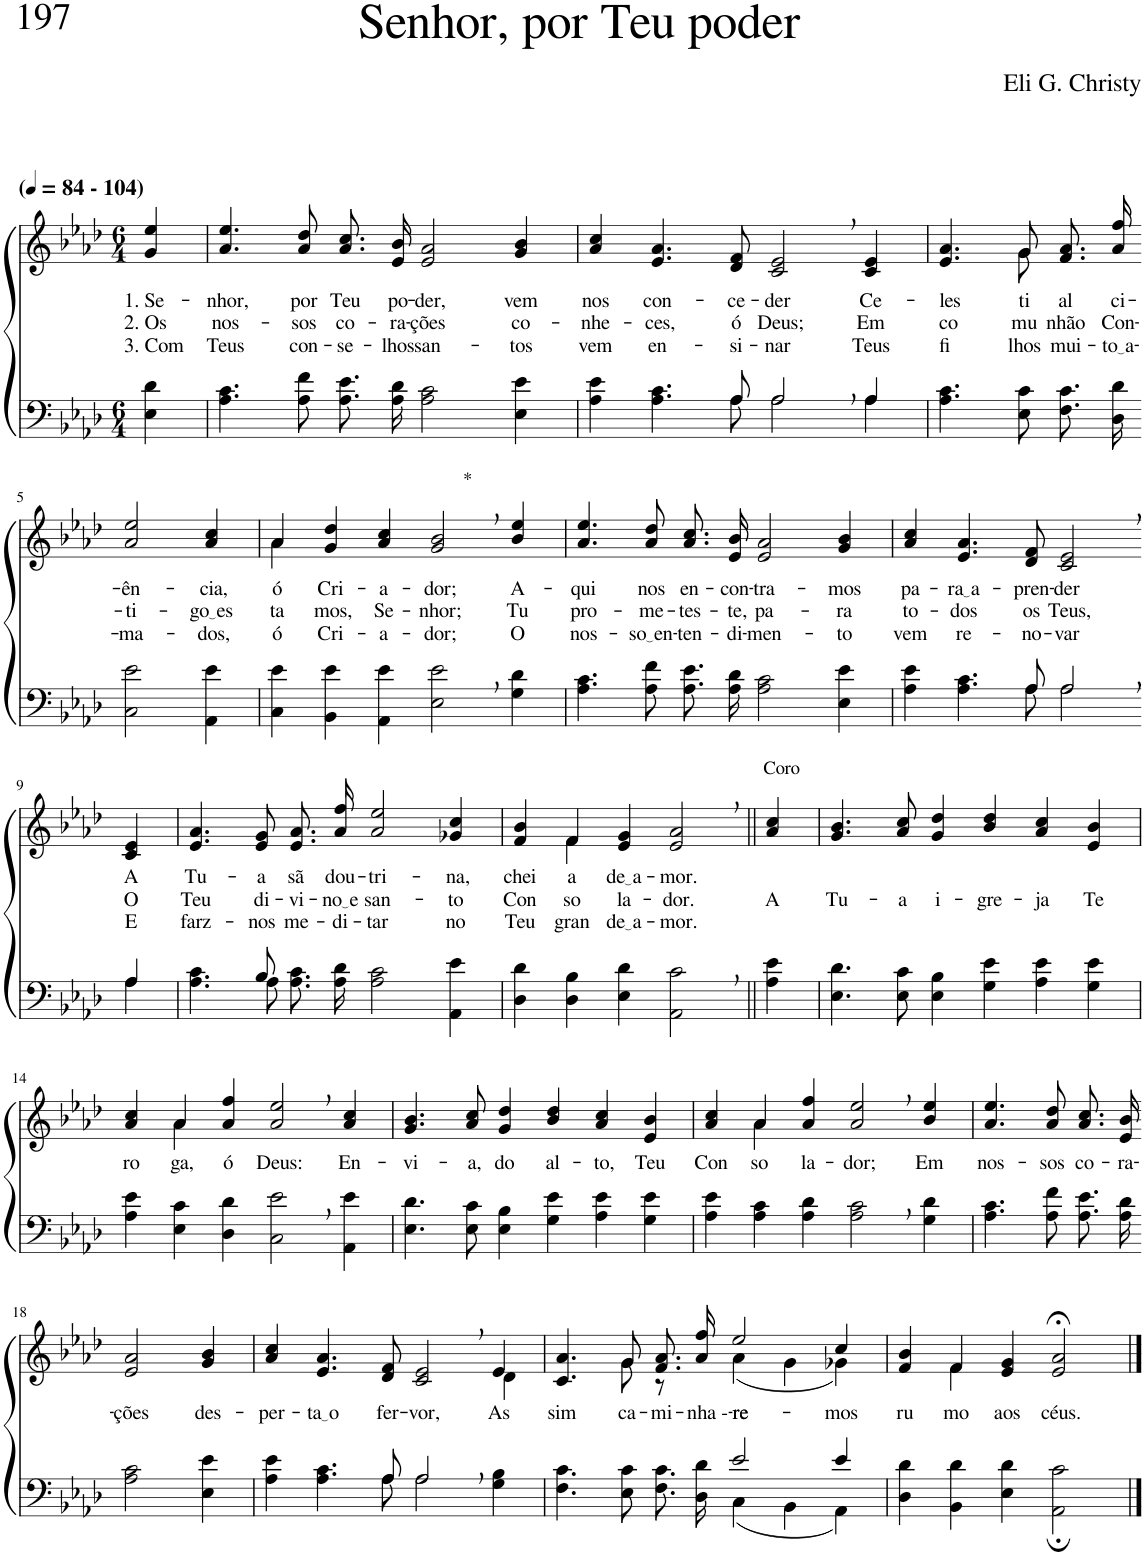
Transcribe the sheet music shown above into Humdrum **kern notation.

**kern	**kern	**text	**text	**text
*part2	*part1	*part1	*part1	*part1
*staff2	*staff1	*staff1	*staff1	*staff1
*I"Parte III e IV	*I"Parte I e II	*	*	*
*clefF4	*clefG2	*	*	*
*Trd2c3	*Trd2c3	*	*	*
*k[b-e-a-d-]	*k[b-e-a-d-]	*	*	*
*M6/4	*M6/4	*	*	*
*MM84	*MM84	*	*	*
=1	=1	=1	=1	=1
!	!LO:TX:a:B:t=(	!	!	!
!	!LO:TX:a:B:t=- 104)	!	!	!
!	!	!LO:LY:b	!LO:LY:b	!LO:LY:b
4E-\ 4d-\	4g/ 4ee-/	1. Se-	2. Os	3. Com
=2	=2	=2	=2	=2
!	!	!LO:LY:b	!LO:LY:b	!LO:LY:b
4.A-\ 4.c\	4.a-/ 4.ee-/	-nhor,	nos-	Teus
!	!	!LO:LY:b	!LO:LY:b	!LO:LY:b
8A-\ 8f\L	8a-/ 8dd-/L	por	-sos	con-
!	!	!LO:LY:b	!LO:LY:b	!LO:LY:b
8.A-\ 8.e-\	8.a-/ 8.cc/	Teu	co-	-se-
!	!	!LO:LY:b	!LO:LY:b	!LO:LY:b
16A-\ 16d-\Jk	16e-/ 16b-/Jk	po-	-ra-	-lhos
!	!	!LO:LY:b	!LO:LY:b	!LO:LY:b
2A-\ 2c\	2e-/ 2a-/	-der,	-ções	san-
!	!	!LO:LY:b	!LO:LY:b	!LO:LY:b
4E-\ 4e-\	4g/ 4b-/	vem	co-	-tos
=3	=3	=3	=3	=3
*^	*	*	*	*
!	!	!	!LO:LY:b	!LO:LY:b	!LO:LY:b
4A-\ 4e-\	8ryy	4a-/ 4cc/	nos	-nhe-	vem
!	!	!	!LO:LY:b	!LO:LY:b	!LO:LY:b
*v	*v	*	*	*	*
4.A-\ 4.c\	4.e-/ 4.a-/	con-	-ces,	en-
*^	*	*	*	*
!	!	!	!LO:LY:b	!LO:LY:b	!LO:LY:b
8A-\	8A-/	8d-/ 8f/	-ce-	ó	-si-
!	!	!	!LO:LY:b	!LO:LY:b	!LO:LY:b
2A-,\	2A-/	2c/, 2e-/,	-der	Deus;	-nar
!	!	!	!LO:LY:b	!LO:LY:b	!LO:LY:b
4A-\	4A-/	4c/ 4e-/	Ce-	Em	Teus
=4	=4	=4	=4	=4	=4
!	!	!	!LO:LY:b	!LO:LY:b	!LO:LY:b
*v	*v	*^	*	*	*
4.A-\ 4.c\	4.e-/ 4.a-/	4.ryy	-les-	co-	fi-
!	!	!	!LO:LY:b	!LO:LY:b	!LO:LY:b
8E-\ 8c\L	8g\L	8g\	ti-	-mu-	-lhos
!	!	!	!LO:LY:b	!LO:LY:b	!LO:LY:b
8.F\ 8.c\	8.f\ 8.a-\	4ryy	-al	nhão	mui-
!	!	!	!LO:LY:b	!LO:LY:b	!LO:LY:b
16D-\ 16d-\Jk	16a-\ 16ff\Jk	.	ci-	Con-	to a
*	*v	*v	*	*	*
!!LO:LB:g=z
=5-	=5-	=5-	=5-	=5-
!	!	!LO:LY:b	!LO:LY:b	!LO:LY:b
2C\ 2e-\	2a-/ 2ee-/	-ên-	-ti-	ma-
!	!	!LO:LY:b	!LO:LY:b	!LO:LY:b
4AA-\ 4e-\	4a-/ 4cc/	-cia,	go es	-dos,
=6	=6	=6	=6	=6
*	*^	*	*	*
!	!	!	!LO:LY:b	!LO:LY:b	!LO:LY:b
4C\ 4e-\	4a-/	4a-\	ó	-ta-	ó
!	!	!	!LO:LY:b	!LO:LY:b	!LO:LY:b
4BB-\ 4e-\	4g/ 4dd-/	1ryy	Cri-	-mos,	Cri-
!	!	!	!LO:LY:b	!LO:LY:b	!LO:LY:b
4AA-\ 4e-\	4a-/ 4cc/	.	-a-	Se-	-a-
!	!LO:TX:a:t=*	!	!	!	!
!	!	!	!LO:LY:b	!LO:LY:b	!LO:LY:b
2E-\, 2e-\,	2g/, 2b-/,	.	-dor;	-nhor;	-dor;
!	!	!	!LO:LY:b	!LO:LY:b	!LO:LY:b
4G\ 4d-\	4b-/ 4ee-/	4ryy	A-	Tu	O
=7	=7	=7	=7	=7	=7
!	!	!	!LO:LY:b	!LO:LY:b	!LO:LY:b
*	*v	*v	*	*	*
4.A-\ 4.c\	4.a-/ 4.ee-/	-qui	pro-	nos-
!	!	!LO:LY:b	!LO:LY:b	!LO:LY:b
8A-\ 8f\L	8a-/ 8dd-/L	nos	-me-	so en
!	!	!LO:LY:b	!LO:LY:b	!LO:LY:b
8.A-\ 8.e-\	8.a-/ 8.cc/	en-	-tes-	-ten-
!	!	!LO:LY:b	!LO:LY:b	!LO:LY:b
16A-\ 16d-\Jk	16e-/ 16b-/Jk	-con-	-te,	-di-
!	!	!LO:LY:b	!LO:LY:b	!LO:LY:b
2A-\ 2c\	2e-/ 2a-/	-tra-	pa-	-men-
!	!	!LO:LY:b	!LO:LY:b	!LO:LY:b
4E-\ 4e-\	4g/ 4b-/	-mos	-ra	-to
=8	=8	=8	=8	=8
*^	*	*	*	*
!	!	!	!LO:LY:b	!LO:LY:b	!LO:LY:b
4A-\ 4e-\	8ryy	4a-/ 4cc/	pa-	to-	vem
!	!	!	!LO:LY:b	!LO:LY:b	!LO:LY:b
*v	*v	*	*	*	*
4.A-\ 4.c\	4.e-/ 4.a-/	ra a	-dos	re-
*^	*	*	*	*
!	!	!	!LO:LY:b	!LO:LY:b	!LO:LY:b
8A-\	8A-/	8d-/ 8f/	-pren-	os	-no-
!	!	!	!LO:LY:b	!LO:LY:b	!LO:LY:b
2A-,\	2A-/	2c/, 2e-/,	-der	Teus,	-var
!!LO:LB:g=z
=9-	=9-	=9-	=9-	=9-	=9-
!	!	!	!LO:LY:b	!LO:LY:b	!LO:LY:b
4A-/	4A-\	4c/ 4e-/	A	O	E
=10	=10	=10	=10	=10	=10
!	!	!	!LO:LY:b	!LO:LY:b	!LO:LY:b
4.ryy	4.A-\ 4.c\	4.e-/ 4.a-/	Tu-	Teu	farz-
!	!	!	!LO:LY:b	!LO:LY:b	!LO:LY:b
8B-/	8A-\L	8e-\ 8g\L	-a	di-	-nos
!	!	!	!LO:LY:b	!LO:LY:b	!LO:LY:b
1ryy	8.A-\ 8.c\	8.e-\ 8.a-\	sã	-vi-	me-
!	!	!	!LO:LY:b	!LO:LY:b	!LO:LY:b
.	16A-\ 16d-\Jk	16a-\ 16ff\Jk	dou-	no e	-di-
!	!	!	!LO:LY:b	!LO:LY:b	!LO:LY:b
.	2A-\ 2c\	2a-/ 2ee-/	-tri-	san-	-tar
!	!	!	!LO:LY:b	!LO:LY:b	!LO:LY:b
.	4AA-\ 4e-\	4g-X/ 4cc/	-na,	-to	no
=11	=11	=11	=11	=11	=11
!	!	!	!LO:LY:b	!LO:LY:b	!LO:LY:b
*v	*v	*^	*	*	*
4D-\ 4d-\	4f/ 4b-/	4ryy	chei-	Con-	Teu
!	!	!	!LO:LY:b	!LO:LY:b	!LO:LY:b
4D-\ 4B-\	4f/	4f\	-a	-so-	gran-
!	!	!	!LO:LY:b	!LO:LY:b	!LO:LY:b
4E-\ 4d-\	4e-/ 4g/	2.ryy	de a	-la-	de a
!	!LO:TX:a:t=Coro	!	!	!	!
!	!	!	!LO:LY:b	!LO:LY:b	!LO:LY:b
2AA-\, 2c\,	2e-/, 2a-/,	.	-mor.	-dor.	-mor.
*	*v	*v	*	*	*
=12||	=12||	=12||	=12||	=12||
!	!	!	!LO:LY:b	!
4A-\ 4e-\	4a-/ 4cc/	.	A	.
=13	=13	=13	=13	=13
!	!	!	!LO:LY:b	!
4.E-\ 4.d-\	4.g/ 4.b-/	.	Tu-	.
!	!	!	!LO:LY:b	!
8E-\ 8c\	8a-/ 8cc/	.	-a	.
!	!	!	!LO:LY:b	!
4E-\ 4B-\	4g/ 4dd-/	.	i-	.
!	!	!	!LO:LY:b	!
4G\ 4e-\	4b-/ 4dd-/	.	-gre-	.
!	!	!	!LO:LY:b	!
4A-\ 4e-\	4a-/ 4cc/	.	-ja	.
!	!	!	!LO:LY:b	!
4G\ 4e-\	4e-/ 4b-/	.	Te	.
!!LO:LB:g=z
=14	=14	=14	=14	=14
!	!	!LO:LY:b	!	!
*	*^	*	*	*
4A-\ 4e-\	4a-/ 4cc/	4ryy	ro-	.	.
!	!	!	!LO:LY:b	!	!
4E-\ 4c\	4a-/	4a-\	-ga,	.	.
!	!	!	!LO:LY:b	!	!
4D-\ 4d-\	4a-/ 4ff/	1ryy	ó	.	.
!	!	!	!LO:LY:b	!	!
2C\, 2e-\,	2a-/, 2ee-/,	.	Deus:	.	.
!	!	!	!LO:LY:b	!	!
4AA-\ 4e-\	4a-/ 4cc/	.	En-	.	.
*	*v	*v	*	*	*
=15	=15	=15	=15	=15
!	!	!LO:LY:b	!	!
4.E-\ 4.d-\	4.g/ 4.b-/	-vi-	.	.
!	!	!LO:LY:b	!	!
8E-\ 8c\	8a-/ 8cc/	-a,	.	.
!	!	!LO:LY:b	!	!
4E-\ 4B-\	4g/ 4dd-/	do	.	.
!	!	!LO:LY:b	!	!
4G\ 4e-\	4b-/ 4dd-/	al-	.	.
!	!	!LO:LY:b	!	!
4A-\ 4e-\	4a-/ 4cc/	-to,	.	.
!	!	!LO:LY:b	!	!
4G\ 4e-\	4e-/ 4b-/	Teu	.	.
=16	=16	=16	=16	=16
!	!	!LO:LY:b	!	!
*	*^	*	*	*
4A-\ 4e-\	4a-/ 4cc/	4ryy	Con-	.	.
!	!	!	!LO:LY:b	!	!
4A-\ 4c\	4a-/	4a-\	-so-	.	.
!	!	!	!LO:LY:b	!	!
4A-\ 4d-\	4a-/ 4ff/	1ryy	-la-	.	.
!	!	!	!LO:LY:b	!	!
2A-\, 2c\,	2a-/, 2ee-/,	.	-dor;	.	.
!	!	!	!LO:LY:b	!	!
4G\ 4d-\	4b-/ 4ee-/	.	Em	.	.
*	*v	*v	*	*	*
=17	=17	=17	=17	=17
!	!	!LO:LY:b	!	!
4.A-\ 4.c\	4.a-/ 4.ee-/	nos-	.	.
!	!	!LO:LY:b	!	!
8A-\ 8f\L	8a-/ 8dd-/L	-sos	.	.
!	!	!LO:LY:b	!	!
8.A-\ 8.e-\	8.a-/ 8.cc/	co-	.	.
!	!	!LO:LY:b	!	!
16A-\ 16d-\Jk	16e-/ 16b-/Jk	-ra-	.	.
!!LO:LB:g=z
=18-	=18-	=18-	=18-	=18-
!	!	!LO:LY:b	!	!
2A-\ 2c\	2e-/ 2a-/	-ções	.	.
!	!	!LO:LY:b	!	!
4E-\ 4e-\	4g/ 4b-/	des-	.	.
=19	=19	=19	=19	=19
*^	*	*	*	*
!	!	!	!LO:LY:b	!	!
*	*	*^	*	*	*
4A-\ 4e-\	8ryy	4a-/ 4cc/	4ryy	-per-	.	.
!	!	!	!	!LO:LY:b	!	!
*v	*v	*	*	*	*	*
*	*v	*v	*	*	*
4.A-\ 4.c\	4.e-/ 4.a-/	ta o	.	.
*^	*	*	*	*
!	!	!	!LO:LY:b	!	!
8A-\	8A-/	8d-/ 8f/	fer-	.	.
!	!	!	!LO:LY:b	!	!
2A-,\	2A-/	2c/, 2e-/,	-vor,	.	.
*	*	*^	*	*	*
!	!	!	!	!LO:LY:b	!	!
4G\ 4B-\	4ryy	4e-/	4d-\	-As-	.	.
=20	=20	=20	=20	=20	=20	=20
!	!	!	!	!LO:LY:b	!	!
2.ryy	4.F\ 4.c\	4.c/ 4.a-/	4.ryy	-sim	.	.
!	!	!	!	!LO:LY:b	!	!
.	8E-\ 8c\L	8g\L	8g\	ca-	.	.
!	!	!	!	!LO:LY:b	!	!
.	8.F\ 8.c\	8.f\ 8.a-\	8r	-mi-	.	.
.	.	.	8ryy	.	.	.
!	!	!	!	!LO:LY:b	!	!
.	16D-\ 16d-\Jk	16a-\ 16ff\Jk	.	-nha --	.	.
!	!	!	!	!LO:LY:b	!	!
!	!	!	!	!LO:LY:b	!	!
2e-/	(4C\	2ee-/	(4a-\	-re-	.	.
.	4BB-\	.	4g\	.	.	.
!	!	!	!	!LO:LY:b	!	!
4e-/	4AA-\)	4cc/	4g-X\)	-mos	.	.
=21	=21	=21	=21	=21	=21	=21
!	!	!	!	!LO:LY:b	!	!
*v	*v	*	*	*	*	*
4D-\ 4d-\	4f/ 4b-/	4ryy	ru-	.	.
!	!	!	!LO:LY:b	!	!
4BB-\ 4d-\	4f/	4f\	-mo	.	.
!	!	!	!LO:LY:b	!	!
4E-\ 4d-\	4e-/ 4g/	2.ryy	aos	.	.
!	!	!	!LO:LY:b	!	!
2AA-\; 2c\;	2e-/;< 2a-/;<	.	céus.	.	.
*	*v	*v	*	*	*
==	==	==	==	==
*-	*-	*-	*-	*-
